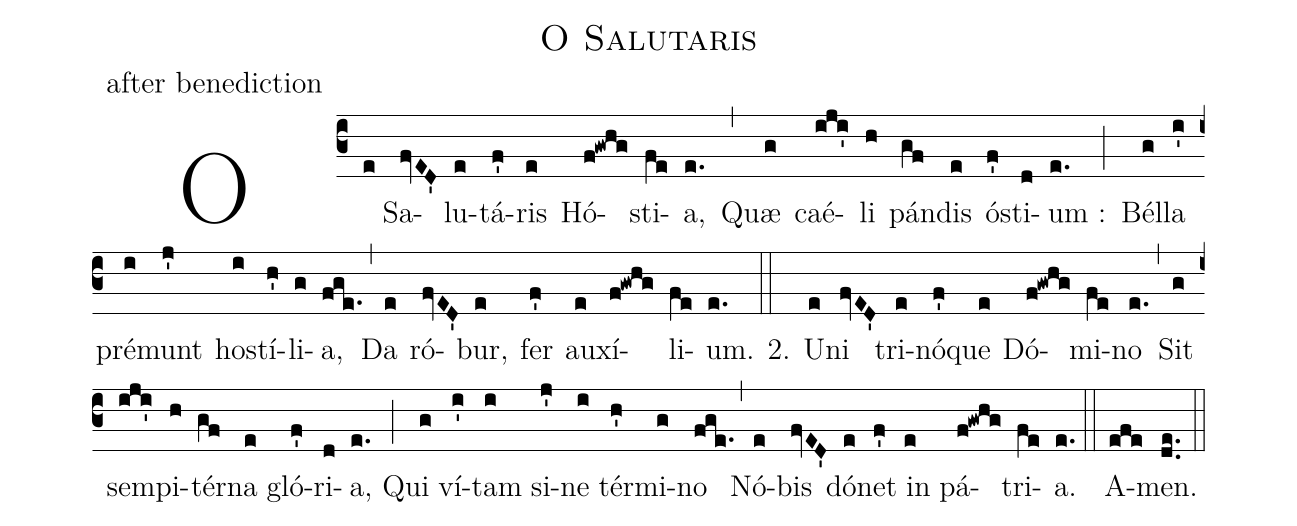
name: O Salutaris;
office-part: after benediction;
%%
%page 1854 (2098) in the liber
% The syntax in this part is called gabc. Please refer to http://home.gna.org/gregorio/gabc/#basis

(c3)O(e) Sa(fvED')lu(e)tá(f')ris(e) Hó(f!gwhg)sti(fe)a,(e.) (,)
Quæ(g) caé(iji')li(h) pán(gf)dis(e) ó(f')sti(d)um :(e.) (;)
Bél(g)la(i') pré(i)munt(j') ho(i)stí(h')li(g)a,(fge.) (,)
Da(e) ró(fvED')bur,(e) fer(f') au(e)xí(f!gwhg)li(fe)um.(e.) (::)

2. U(e)ni(fvED') tri(e)nó(f')que(e) Dó(f!gwhg)mi(fe)no(e.) (,)
Sit(g) sem(iji')pi(h)tér(gf)na(e) gló(f')ri(d)a,(e.) (;)
Qui(g) ví(i')tam(i) si(j')ne(i) tér(h')mi(g)no(fge.) (,)
Nó(e)bis(fvED') dó(e)net(f') in(e) pá(f!gwhg)tri(fe)a.(e.) (::)
A(efe)men.(de..) (::)
